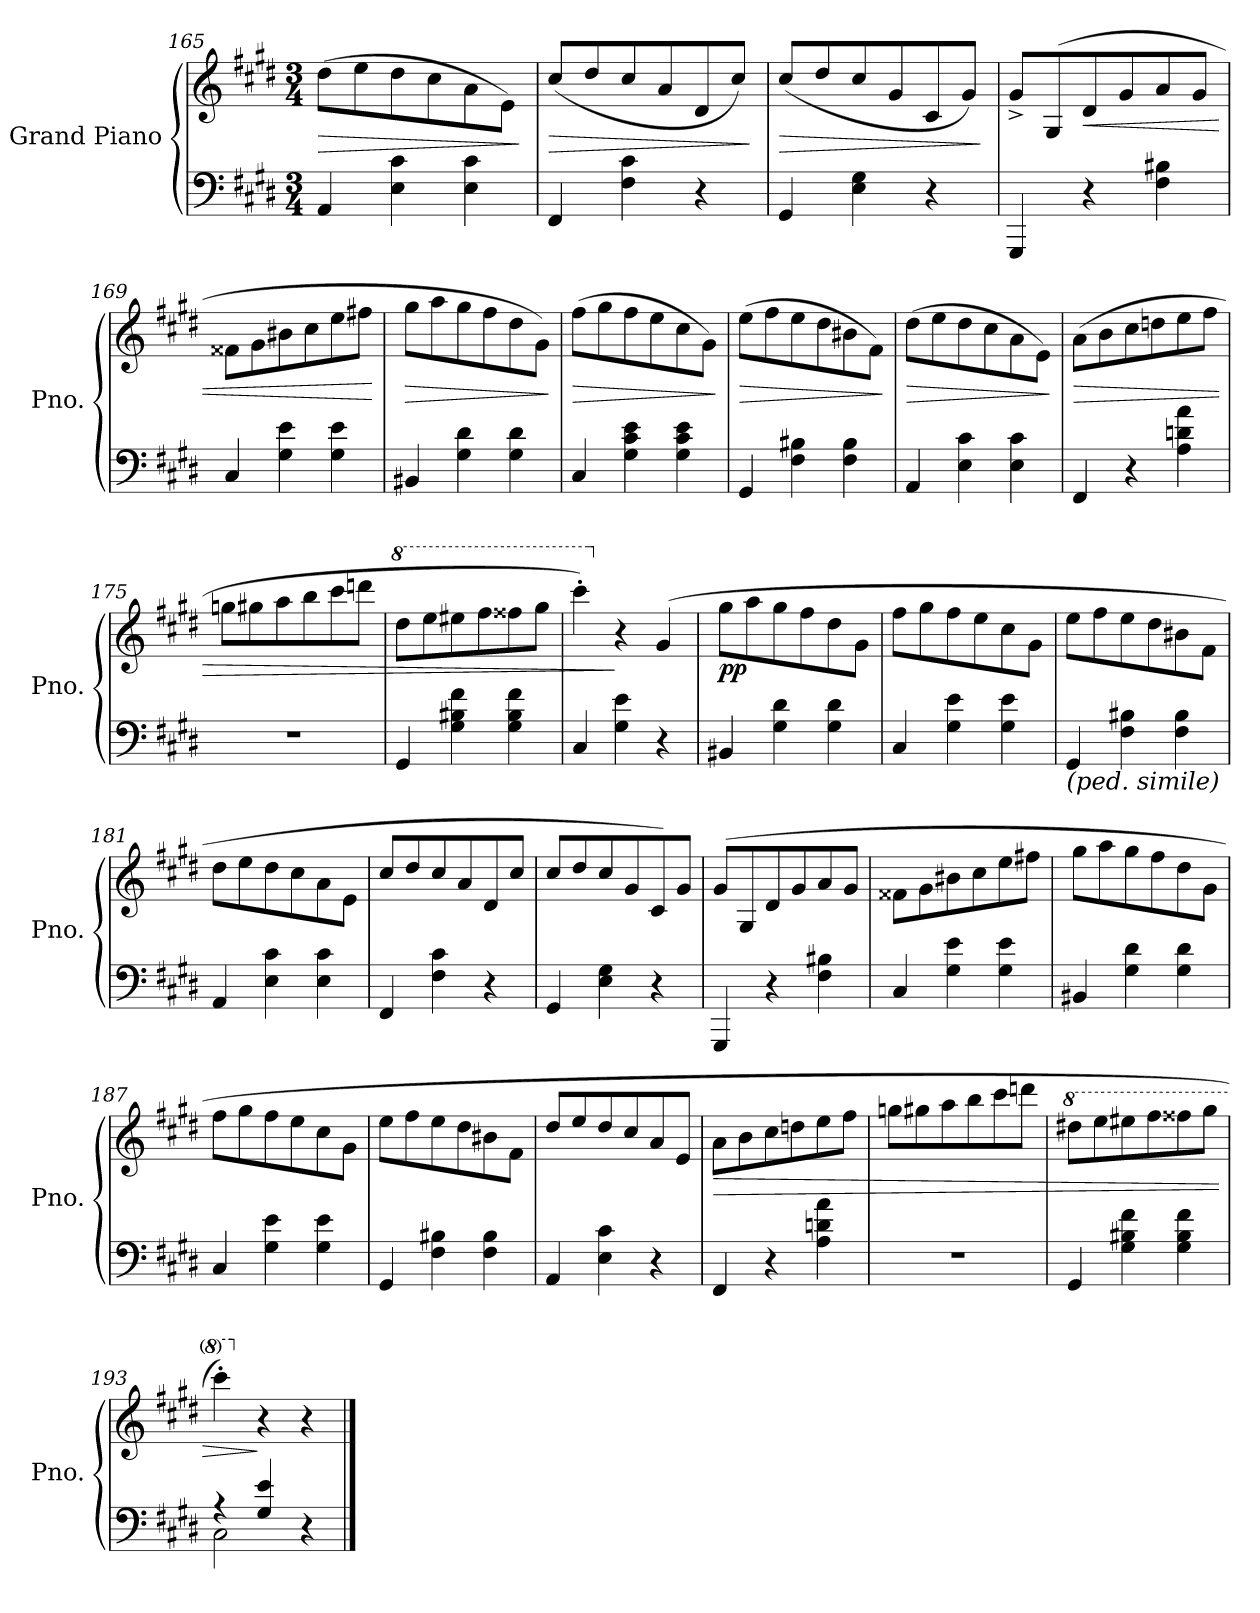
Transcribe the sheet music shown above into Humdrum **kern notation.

**kern	**kern	**dynam
*part1	*part1	*part1
*staff2	*staff1	*staff1/2
*I"Grand Piano	*	*
*I'Pno.	*	*
*clefF4	*clefG2	*
*k[f#c#g#d#]	*k[f#c#g#d#]	*
*M3/4	*M3/4	*
=165	=165	=165
!	!	!LO:HP:b
4AA/	(>8dd#\L	>
.	8ee\	.
4E\ 4c#\	8dd#\	.
.	8cc#\	.
4E\ 4c#\	8a\	.
.	8e\J)	.
.	.	]
=166	=166	=166
!	!	!LO:HP:b
4FF#/	(<8cc#/L	>
.	8dd#/	.
4F#\ 4c#\	8cc#/	.
.	8a/	.
4r	8d#/	.
.	8cc#/J)	.
.	.	]
!!LO:LB:g=z
=167	=167	=167
!	!	!LO:HP:b
4GG#/	(<8cc#/L	>
.	8dd#/	.
4E\ 4G#\	8cc#/	.
.	8g#/	.
4r	8c#/	.
.	8g#/J)	.
.	.	]
=168	=168	=168
4GGG#/	8g#^/L	.
.	(>8G#/	.
!	!	!LO:HP:b
4r	8d#/	<
.	8g#/	.
4F#\ 4B#X\	8a/	.
.	8g#/J	.
=169	=169	=169
4C#/	8f##X\L	.
.	8g#\	.
4G#\ 4e\	8b#X\	.
.	8cc#\	.
4G#\ 4e\	8ee\	.
.	8ff#X\J	.
.	.	[
=170	=170	=170
!	!	!LO:HP:b
4BB#X/	8gg#\L	>
.	8aa\	.
4G#\ 4d#\	8gg#\	.
.	8ff#\	.
4G#\ 4d#\	8dd#\	.
.	8g#\J)	.
.	.	]
=171	=171	=171
!	!	!LO:HP:b
4C#/	(>8ff#\L	>
.	8gg#\	.
4G#\ 4c#\ 4e\	8ff#\	.
.	8ee\	.
4G#\ 4c#\ 4e\	8cc#\	.
.	8g#\J)	.
.	.	]
!!LO:LB:g=z
=172	=172	=172
!	!	!LO:HP:b
4GG#/	(>8ee\L	>
.	8ff#\	.
4F#\ 4B#X\	8ee\	.
.	8dd#\	.
4F#\ 4B#\	8b#X\	.
.	8f#\J)	.
.	.	]
=173	=173	=173
!	!	!LO:HP:b
4AA/	(>8dd#\L	>
.	8ee\	.
4E\ 4c#\	8dd#\	.
.	8cc#\	.
4E\ 4c#\	8a\	.
.	8e\J)	.
.	.	]
=174	=174	=174
!	!	!LO:HP:b
4FF#/	(>8a\L	>
.	8b\	.
4r	8cc#\	.
.	8ddn\	.
4A\ 4dn\ 4a\	8ee\	.
.	8ff#\J	.
=175	=175	=175
2.r	8ggn\L	.
.	8gg#X\	.
.	8aa\	.
.	8bb\	.
.	8ccc#\	.
.	8dddn\J	.
=176	=176	=176
*	*8va	*
4GG#/	8ddd#\L	.
.	8eee\	.
4G#\ 4B#X\ 4f#\	8eee#X\	.
.	8fff#\	.
4G#\ 4B#\ 4f#\	8fff##X\	.
.	8ggg#\J	.
!!LO:LB:g=z
=177	=177	=177
4C#/	4cccc#'\)	.
*	*X8va	*
4G#\ 4e\	4r	]
4r	(>4g#/	.
=178	=178	=178
!	!	!LO:DY:b
4BB#X/	8gg#\L	pp
.	8aa\	.
4G#\ 4d#\	8gg#\	.
.	8ff#\	.
4G#\ 4d#\	8dd#\	.
.	8g#\J	.
=179	=179	=179
4C#/	8ff#\L	.
.	8gg#\	.
4G#\ 4e\	8ff#\	.
.	8ee\	.
4G#\ 4e\	8cc#\	.
.	8g#\J	.
=180	=180	=180
!LO:TX:b:i:t=(ped. simile)	!	!
4GG#/	8ee\L	.
.	8ff#\	.
4F#\ 4B#X\	8ee\	.
.	8dd#\	.
4F#\ 4B#\	8b#X\	.
.	8f#\J	.
=181	=181	=181
4AA/	8dd#\L	.
.	8ee\	.
4E\ 4c#\	8dd#\	.
.	8cc#\	.
4E\ 4c#\	8a\	.
.	8e\J	.
=182	=182	=182
4FF#/	8cc#/L	.
.	8dd#/	.
4F#\ 4c#\	8cc#/	.
.	8a/	.
4r	8d#/	.
.	8cc#/J	.
!!LO:LB:g=z
=183	=183	=183
4GG#/	8cc#/L	.
.	8dd#/	.
4E\ 4G#\	8cc#/	.
.	8g#/	.
4r	8c#/)	.
.	8g#/J	.
=184	=184	=184
4GGG#/	(>8g#/L	.
.	8G#/	.
4r	8d#/	.
.	8g#/	.
4F#\ 4B#X\	8a/	.
.	8g#/J	.
=185	=185	=185
4C#/	8f##X\L	.
.	8g#\	.
4G#\ 4e\	8b#X\	.
.	8cc#\	.
4G#\ 4e\	8ee\	.
.	8ff#X\J	.
=186	=186	=186
4BB#X/	8gg#\L	.
.	8aa\	.
4G#\ 4d#\	8gg#\	.
.	8ff#\	.
4G#\ 4d#\	8dd#\	.
.	8g#\J	.
=187	=187	=187
4C#/	8ff#\L	.
.	8gg#\	.
4G#\ 4e\	8ff#\	.
.	8ee\	.
4G#\ 4e\	8cc#\	.
.	8g#\J	.
!!LO:LB:g=z
=188	=188	=188
4GG#/	8ee\L	.
.	8ff#\	.
4F#\ 4B#X\	8ee\	.
.	8dd#\	.
4F#\ 4B#\	8b#X\	.
.	8f#\J	.
=189	=189	=189
4AA/	8dd#/L	.
.	8ee/	.
4E\ 4c#\	8dd#/	.
.	8cc#/	.
4r	8a/	.
.	8e/J	.
=190	=190	=190
!	!	!LO:HP:b
4FF#/	8a\L	>
.	8b\	.
4r	8cc#\	.
.	8ddn\	.
4A\ 4dn\ 4a\	8ee\	.
.	8ff#\J	.
=191	=191	=191
2.r	8ggn\L	.
.	8gg#X\	.
.	8aa\	.
.	8bb\	.
.	8ccc#\	.
.	8dddn\J	.
=192	=192	=192
*	*8va	*
4GG#/	8ddd#X\L	.
.	8eee\	.
4G#\ 4B#X\ 4f#\	8eee#X\	.
.	8fff#\	.
4G#\ 4B#\ 4f#\	8fff##X\	.
.	8ggg#\J	.
=193	=193	=193
*^	*	*
4r	2C#\	4cccc#'\)	.
*	*	*X8va	*
4G#/ 4e/	.	4r	]
4r	4ryy	4r	.
*v	*v	*	*
==	==	==
*-	*-	*-
